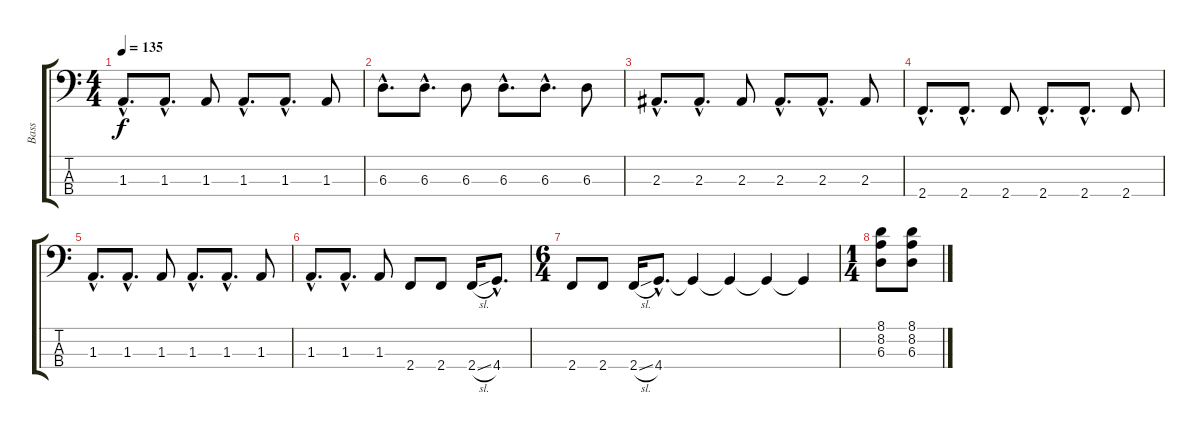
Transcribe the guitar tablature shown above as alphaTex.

\track ("Bass" "Bass") {instrument electricbasspick}
\staff {score tabs}
\tuning (Gb2 Db2 Ab1 Eb1) {hide}
\ts (4 4)
\tempo 135
\clef f4
\ks c
1.3{hac}.8{d dy f} 1.3{hac}.8{d} 1.3.8 1.3{hac}.8{d} 1.3{hac}.8{d} 1.3.8 |
6.3{hac}.8{d} 6.3{hac}.8{d} 6.3.8 6.3{hac}.8{d} 6.3{hac}.8{d} 6.3.8 |
2.3{hac}.8{d} 2.3{hac}.8{d} 2.3.8 2.3{hac}.8{d} 2.3{hac}.8{d} 2.3.8 |
2.4{hac}.8{d} 2.4{hac}.8{d} 2.4.8 2.4{hac}.8{d} 2.4{hac}.8{d} 2.4.8 |
1.3{hac}.8{d} 1.3{hac}.8{d} 1.3.8 1.3{hac}.8{d} 1.3{hac}.8{d} 1.3.8 |
1.3{hac}.8{d} 1.3{hac}.8{d} 1.3.8 2.4.8 2.4.8 2.4{sl}.16 4.4{hac}.8{d} |
\ts (6 4)
2.4.8 2.4.8 2.4{sl}.16 4.4{hac}.8{d} 4.4{t}.4 4.4{t}.4 4.4{t}.4 4.4{t}.4 |
\ts (1 4)
(8.1 8.2 6.3).8 (8.1 8.2 6.3).8
